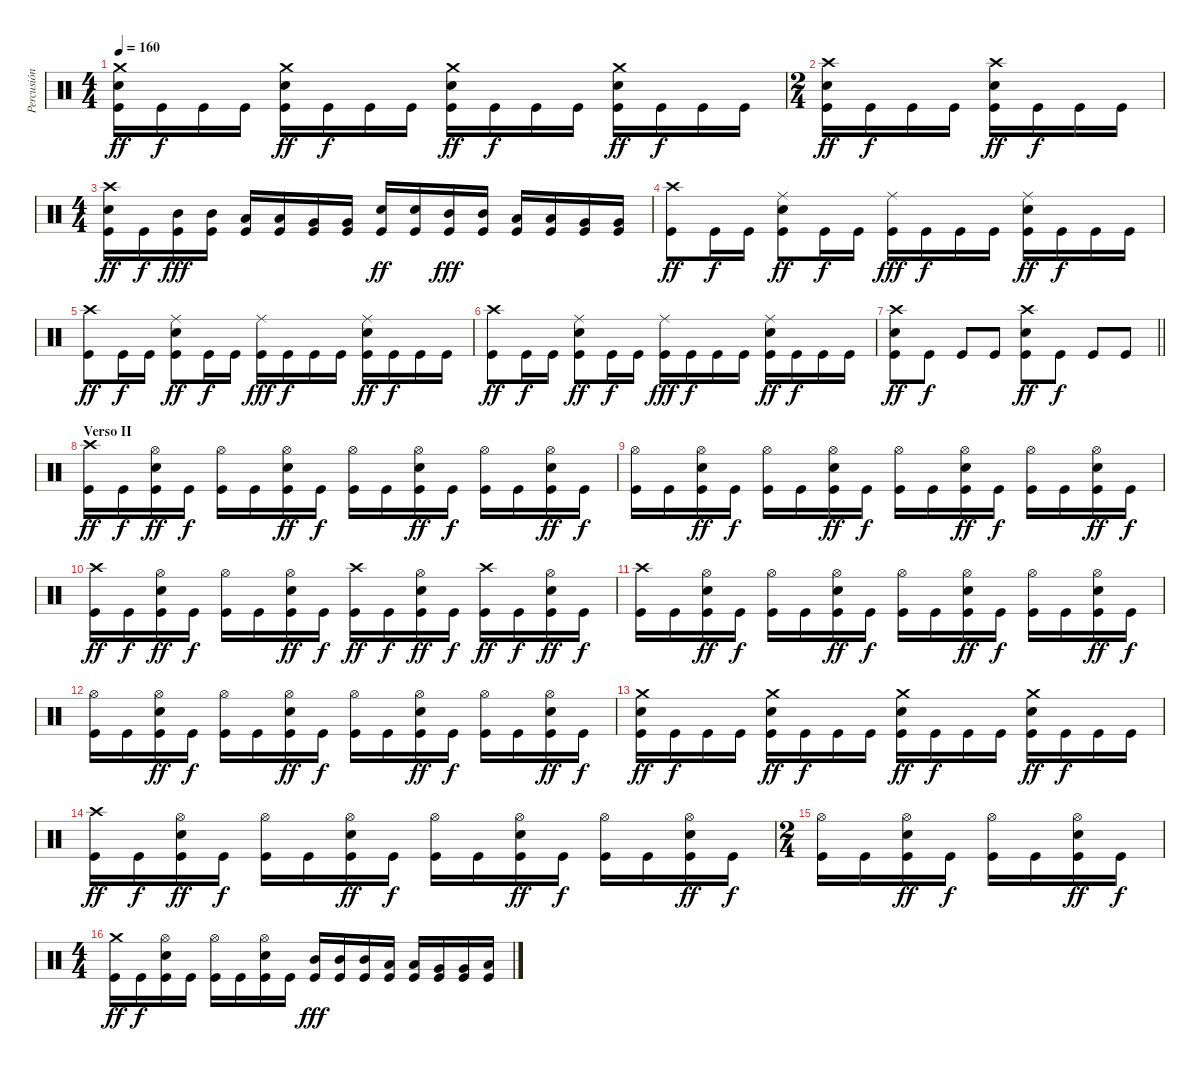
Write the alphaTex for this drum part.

\track ("Percusión" "Percusión") {instrument percussion}
\staff {score}
\articulation defaults
\ts (4 4)
\tempo 160
\clef neutral
\ks c
("Kick (hit)" "Electric Snare (hit)" "Crash medium (hit)").16{dy ff} "Kick (hit)".16{dy f} "Kick (hit)".16 "Kick (hit)".16 ("Kick (hit)" "Electric Snare (hit)" "Crash medium (hit)").16{dy ff} "Kick (hit)".16{dy f} "Kick (hit)".16 "Kick (hit)".16 ("Kick (hit)" "Electric Snare (hit)" "Crash medium (hit)").16{dy ff} "Kick (hit)".16{dy f} "Kick (hit)".16 "Kick (hit)".16 ("Kick (hit)" "Electric Snare (hit)" "Crash medium (hit)").16{dy ff} "Kick (hit)".16{dy f} "Kick (hit)".16 "Kick (hit)".16 |
\ts (2 4)
("Kick (hit)" "Electric Snare (hit)" "Crash high (hit)").16{dy ff} "Kick (hit)".16{dy f} "Kick (hit)".16 "Kick (hit)".16 ("Kick (hit)" "Electric Snare (hit)" "Crash high (hit)").16{dy ff} "Kick (hit)".16{dy f} "Kick (hit)".16 "Kick (hit)".16 |
\ts (4 4)
("Kick (hit)" "Electric Snare (hit)" "Crash high (hit)").16{dy ff} "Kick (hit)".16{dy f} ("Kick (hit)" "Mid Tom (hit)").16{dy fff} ("Kick (hit)" "Mid Tom (hit)").16 ("Kick (hit)" "Low Tom (hit)").16 ("Kick (hit)" "Low Tom (hit)").16 ("Kick (hit)" "Very Low Tom (hit)").16 ("Kick (hit)" "Very Low Tom (hit)").16 ("Kick (hit)" "Electric Snare (hit)").16{dy ff} ("Kick (hit)" "Electric Snare (hit)").16 ("Kick (hit)" "Mid Tom (hit)").16{dy fff} ("Kick (hit)" "Mid Tom (hit)").16 ("Kick (hit)" "Low Tom (hit)").16 ("Kick (hit)" "Low Tom (hit)").16 ("Kick (hit)" "Very Low Tom (hit)").16 ("Kick (hit)" "Very Low Tom (hit)").16 |
("Kick (hit)" "Crash high (hit)").8{dy ff} "Kick (hit)".16{dy f} "Kick (hit)".16 ("Kick (hit)" "Ride (middle)" "Electric Snare (hit)").8{dy ff} "Kick (hit)".16{dy f} "Kick (hit)".16 ("Kick (hit)" "Ride (middle)").16{dy fff} "Kick (hit)".16{dy f} "Kick (hit)".16 "Kick (hit)".16 ("Kick (hit)" "Ride (middle)" "Electric Snare (hit)").16{dy ff} "Kick (hit)".16{dy f} "Kick (hit)".16 "Kick (hit)".16 |
("Kick (hit)" "Crash high (hit)").8{dy ff} "Kick (hit)".16{dy f} "Kick (hit)".16 ("Kick (hit)" "Ride (middle)" "Electric Snare (hit)").8{dy ff} "Kick (hit)".16{dy f} "Kick (hit)".16 ("Kick (hit)" "Ride (middle)").16{dy fff} "Kick (hit)".16{dy f} "Kick (hit)".16 "Kick (hit)".16 ("Kick (hit)" "Ride (middle)" "Electric Snare (hit)").16{dy ff} "Kick (hit)".16{dy f} "Kick (hit)".16 "Kick (hit)".16 |
("Kick (hit)" "Crash high (hit)").8{dy ff} "Kick (hit)".16{dy f} "Kick (hit)".16 ("Kick (hit)" "Ride (middle)" "Electric Snare (hit)").8{dy ff} "Kick (hit)".16{dy f} "Kick (hit)".16 ("Kick (hit)" "Ride (middle)").16{dy fff} "Kick (hit)".16{dy f} "Kick (hit)".16 "Kick (hit)".16 ("Kick (hit)" "Ride (middle)" "Electric Snare (hit)").16{dy ff} "Kick (hit)".16{dy f} "Kick (hit)".16 "Kick (hit)".16 |
\barLineRight lightlight
("Kick (hit)" "Electric Snare (hit)" "Crash high (hit)").8{dy ff} "Kick (hit)".8{dy f} "Kick (hit)".8 "Kick (hit)".8 ("Kick (hit)" "Electric Snare (hit)" "Crash high (hit)").8{dy ff} "Kick (hit)".8{dy f} "Kick (hit)".8 "Kick (hit)".8 |
\section ("" "Verso II")
("Kick (hit)" "Crash high (hit)").16{dy ff} "Kick (hit)".16{dy f} ("Kick (hit)" "Electric Snare (hit)" "Hi-Hat (open)").16{dy ff} "Kick (hit)".16{dy f} ("Kick (hit)" "Hi-Hat (open)").16 "Kick (hit)".16 ("Kick (hit)" "Electric Snare (hit)" "Hi-Hat (open)").16{dy ff} "Kick (hit)".16{dy f} ("Kick (hit)" "Hi-Hat (open)").16 "Kick (hit)".16 ("Kick (hit)" "Electric Snare (hit)" "Hi-Hat (open)").16{dy ff} "Kick (hit)".16{dy f} ("Kick (hit)" "Hi-Hat (open)").16 "Kick (hit)".16 ("Kick (hit)" "Electric Snare (hit)" "Hi-Hat (open)").16{dy ff} "Kick (hit)".16{dy f} |
("Kick (hit)" "Hi-Hat (open)").16 "Kick (hit)".16 ("Kick (hit)" "Electric Snare (hit)" "Hi-Hat (open)").16{dy ff} "Kick (hit)".16{dy f} ("Kick (hit)" "Hi-Hat (open)").16 "Kick (hit)".16 ("Kick (hit)" "Electric Snare (hit)" "Hi-Hat (open)").16{dy ff} "Kick (hit)".16{dy f} ("Kick (hit)" "Hi-Hat (open)").16 "Kick (hit)".16 ("Kick (hit)" "Electric Snare (hit)" "Hi-Hat (open)").16{dy ff} "Kick (hit)".16{dy f} ("Kick (hit)" "Hi-Hat (open)").16 "Kick (hit)".16 ("Kick (hit)" "Electric Snare (hit)" "Hi-Hat (open)").16{dy ff} "Kick (hit)".16{dy f} |
("Kick (hit)" "Crash high (hit)").16{dy ff} "Kick (hit)".16{dy f} ("Kick (hit)" "Electric Snare (hit)" "Hi-Hat (open)").16{dy ff} "Kick (hit)".16{dy f} ("Kick (hit)" "Hi-Hat (open)").16 "Kick (hit)".16 ("Kick (hit)" "Electric Snare (hit)" "Hi-Hat (open)").16{dy ff} "Kick (hit)".16{dy f} ("Kick (hit)" "Crash high (hit)").16{dy ff} "Kick (hit)".16{dy f} ("Kick (hit)" "Electric Snare (hit)" "Hi-Hat (open)").16{dy ff} "Kick (hit)".16{dy f} ("Kick (hit)" "Crash high (hit)").16{dy ff} "Kick (hit)".16{dy f} ("Kick (hit)" "Electric Snare (hit)" "Hi-Hat (open)").16{dy ff} "Kick (hit)".16{dy f} |
("Kick (hit)" "Crash high (hit)").16 "Kick (hit)".16 ("Kick (hit)" "Electric Snare (hit)" "Hi-Hat (open)").16{dy ff} "Kick (hit)".16{dy f} ("Kick (hit)" "Hi-Hat (open)").16 "Kick (hit)".16 ("Kick (hit)" "Electric Snare (hit)" "Hi-Hat (open)").16{dy ff} "Kick (hit)".16{dy f} ("Kick (hit)" "Hi-Hat (open)").16 "Kick (hit)".16 ("Kick (hit)" "Electric Snare (hit)" "Hi-Hat (open)").16{dy ff} "Kick (hit)".16{dy f} ("Kick (hit)" "Hi-Hat (open)").16 "Kick (hit)".16 ("Kick (hit)" "Electric Snare (hit)" "Hi-Hat (open)").16{dy ff} "Kick (hit)".16{dy f} |
("Kick (hit)" "Hi-Hat (open)").16 "Kick (hit)".16 ("Kick (hit)" "Electric Snare (hit)" "Hi-Hat (open)").16{dy ff} "Kick (hit)".16{dy f} ("Kick (hit)" "Hi-Hat (open)").16 "Kick (hit)".16 ("Kick (hit)" "Electric Snare (hit)" "Hi-Hat (open)").16{dy ff} "Kick (hit)".16{dy f} ("Kick (hit)" "Hi-Hat (open)").16 "Kick (hit)".16 ("Kick (hit)" "Electric Snare (hit)" "Hi-Hat (open)").16{dy ff} "Kick (hit)".16{dy f} ("Kick (hit)" "Hi-Hat (open)").16 "Kick (hit)".16 ("Kick (hit)" "Electric Snare (hit)" "Hi-Hat (open)").16{dy ff} "Kick (hit)".16{dy f} |
("Kick (hit)" "Electric Snare (hit)" "Crash medium (hit)").16{dy ff} "Kick (hit)".16{dy f} "Kick (hit)".16 "Kick (hit)".16 ("Kick (hit)" "Electric Snare (hit)" "Crash medium (hit)").16{dy ff} "Kick (hit)".16{dy f} "Kick (hit)".16 "Kick (hit)".16 ("Kick (hit)" "Electric Snare (hit)" "Crash medium (hit)").16{dy ff} "Kick (hit)".16{dy f} "Kick (hit)".16 "Kick (hit)".16 ("Kick (hit)" "Electric Snare (hit)" "Crash medium (hit)").16{dy ff} "Kick (hit)".16{dy f} "Kick (hit)".16 "Kick (hit)".16 |
("Kick (hit)" "Crash high (hit)").16{dy ff} "Kick (hit)".16{dy f} ("Kick (hit)" "Electric Snare (hit)" "Hi-Hat (open)").16{dy ff} "Kick (hit)".16{dy f} ("Kick (hit)" "Hi-Hat (open)").16 "Kick (hit)".16 ("Kick (hit)" "Electric Snare (hit)" "Hi-Hat (open)").16{dy ff} "Kick (hit)".16{dy f} ("Kick (hit)" "Hi-Hat (open)").16 "Kick (hit)".16 ("Kick (hit)" "Electric Snare (hit)" "Hi-Hat (open)").16{dy ff} "Kick (hit)".16{dy f} ("Kick (hit)" "Hi-Hat (open)").16 "Kick (hit)".16 ("Kick (hit)" "Electric Snare (hit)" "Hi-Hat (open)").16{dy ff} "Kick (hit)".16{dy f} |
\ts (2 4)
("Kick (hit)" "Hi-Hat (open)").16 "Kick (hit)".16 ("Kick (hit)" "Electric Snare (hit)" "Hi-Hat (open)").16{dy ff} "Kick (hit)".16{dy f} ("Kick (hit)" "Hi-Hat (open)").16 "Kick (hit)".16 ("Kick (hit)" "Electric Snare (hit)" "Hi-Hat (open)").16{dy ff} "Kick (hit)".16{dy f} |
\ts (4 4)
("Kick (hit)" "Crash medium (hit)").16{dy ff} "Kick (hit)".16{dy f} ("Kick (hit)" "Electric Snare (hit)" "Hi-Hat (open)").16 "Kick (hit)".16 ("Kick (hit)" "Hi-Hat (open)").16 "Kick (hit)".16 ("Kick (hit)" "Electric Snare (hit)" "Hi-Hat (open)").16 "Kick (hit)".16 ("Kick (hit)" "Mid Tom (hit)").16{dy fff} ("Kick (hit)" "Mid Tom (hit)").16 ("Kick (hit)" "Mid Tom (hit)").16 ("Kick (hit)" "Low Tom (hit)").16 ("Kick (hit)" "Low Tom (hit)").16 ("Kick (hit)" "Very Low Tom (hit)").16 ("Kick (hit)" "Very Low Tom (hit)").16 ("Kick (hit)" "Low Floor Tom (hit)").16
